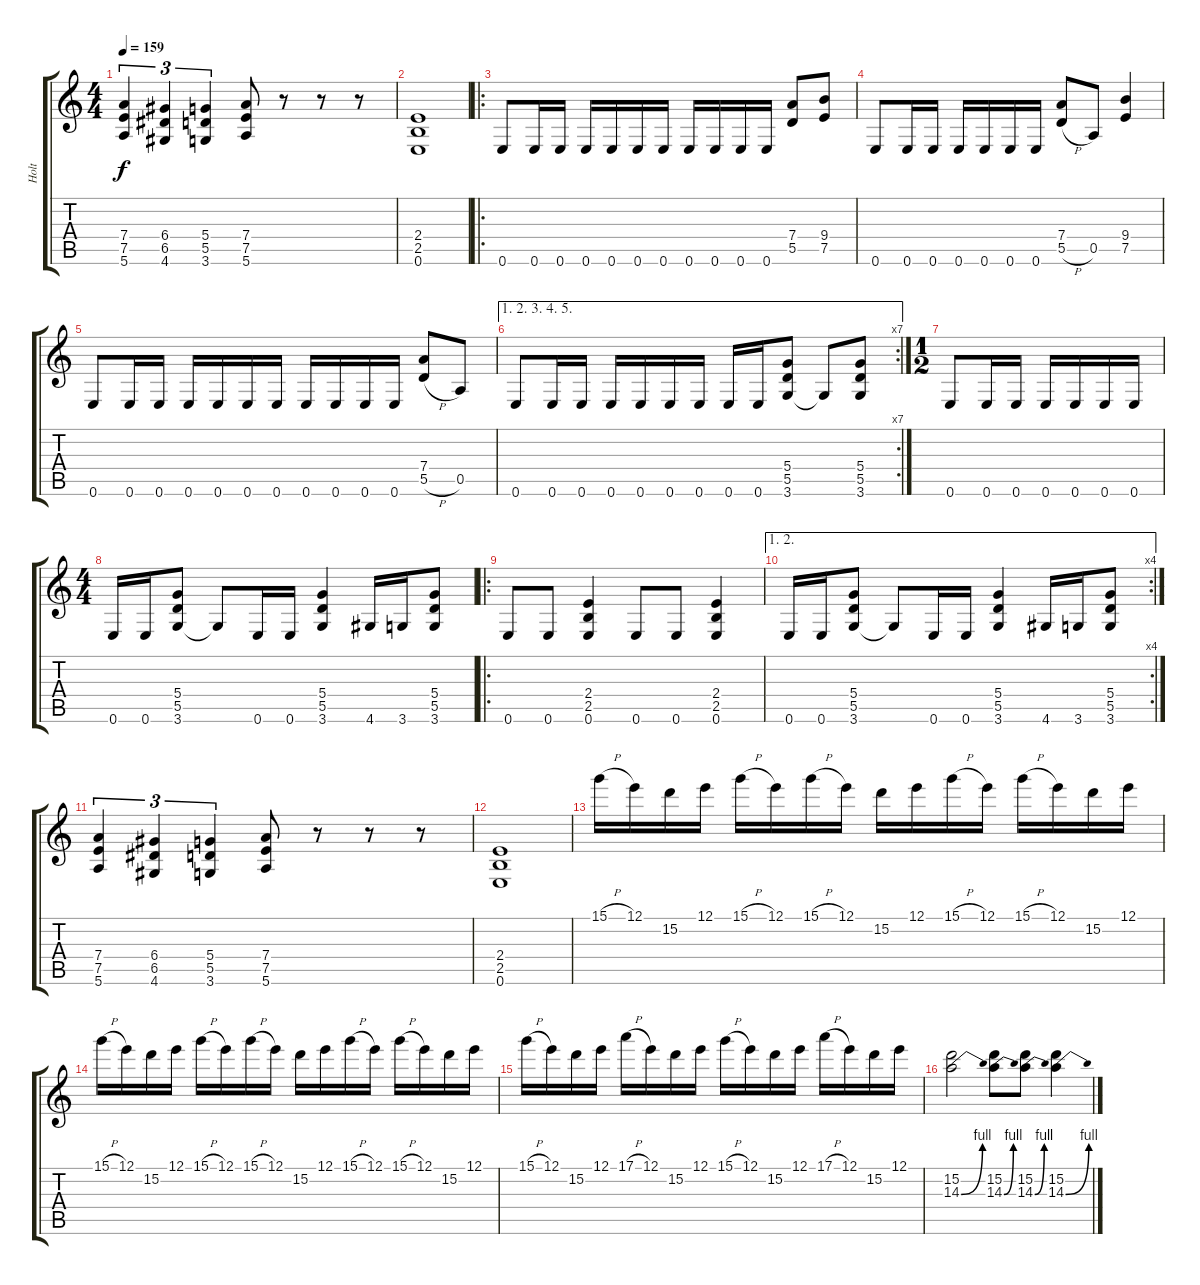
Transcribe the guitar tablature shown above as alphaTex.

\track ("Holt" "Holt") {instrument distortionguitar}
\staff {score tabs}
\tuning (E4 B3 G3 D3 A2 E2) {hide}
\ts (4 4)
\tempo 159
\clef g2
\ks c
(7.4 7.5 5.6).4{tu (3 2) dy f} (6.4 6.5 4.6).4{tu (3 2)} (5.4 5.5 3.6).4{tu (3 2)} (7.4 7.5 5.6).8 r.8 r.8 r.8 |
(2.4 2.5 0.6).1 |
\ro
0.6.8 0.6.16 0.6.16 0.6.16 0.6.16 0.6.16 0.6.16 0.6.16 0.6.16 0.6.16 0.6.16 (7.4 5.5).8 (9.4 7.5).8 |
0.6.8 0.6.16 0.6.16 0.6.16 0.6.16 0.6.16 0.6.16 (7.4 5.5{h}).8 0.5.8 (9.4 7.5).4 |
0.6.8 0.6.16 0.6.16 0.6.16 0.6.16 0.6.16 0.6.16 0.6.16 0.6.16 0.6.16 0.6.16 (7.4 5.5{h}).8 0.5.8 |
\ae (1 2 3 4 5)
\rc 7
0.6.8 0.6.16 0.6.16 0.6.16 0.6.16 0.6.16 0.6.16 0.6.16 0.6.16 (5.4 5.5 3.6).8 3.6{t}.8 (5.4 5.5 3.6).8 |
\ts (1 2)
0.6.8 0.6.16 0.6.16 0.6.16 0.6.16 0.6.16 0.6.16 |
\ts (4 4)
0.6.16 0.6.16 (5.4 5.5 3.6).8 3.6{t}.8 0.6.16 0.6.16 (5.4 5.5 3.6).4 4.6.16 3.6.16 (5.4 5.5 3.6).8 |
\ro
0.6.8 0.6.8 (2.4 2.5 0.6).4 0.6.8 0.6.8 (2.4 2.5 0.6).4 |
\ae (1 2)
\rc 4
0.6.16 0.6.16 (5.4 5.5 3.6).8 3.6{t}.8 0.6.16 0.6.16 (5.4 5.5 3.6).4 4.6.16 3.6.16 (5.4 5.5 3.6).8 |
(7.4 7.5 5.6).4{tu (3 2)} (6.4 6.5 4.6).4{tu (3 2)} (5.4 5.5 3.6).4{tu (3 2)} (7.4 7.5 5.6).8 r.8 r.8 r.8 |
(2.4 2.5 0.6).1 |
15.1{h}.16 12.1.16 15.2.16 12.1.16 15.1{h}.16 12.1.16 15.1{h}.16 12.1.16 15.2.16 12.1.16 15.1{h}.16 12.1.16 15.1{h}.16 12.1.16 15.2.16 12.1.16 |
15.1{h}.16 12.1.16 15.2.16 12.1.16 15.1{h}.16 12.1.16 15.1{h}.16 12.1.16 15.2.16 12.1.16 15.1{h}.16 12.1.16 15.1{h}.16 12.1.16 15.2.16 12.1.16 |
15.1{h}.16 12.1.16 15.2.16 12.1.16 17.1{h}.16 12.1.16 15.2.16 12.1.16 15.1{h}.16 12.1.16 15.2.16 12.1.16 17.1{h}.16 12.1.16 15.2.16 12.1.16 |
(15.2 14.3{be (bend 0 0 60 4)}).2 (15.2 14.3{be (bend 0 0 60 4)}).8 (15.2 14.3{be (bend 0 0 60 4)}).8 (15.2 14.3{be (bend 0 0 60 4)}).4
